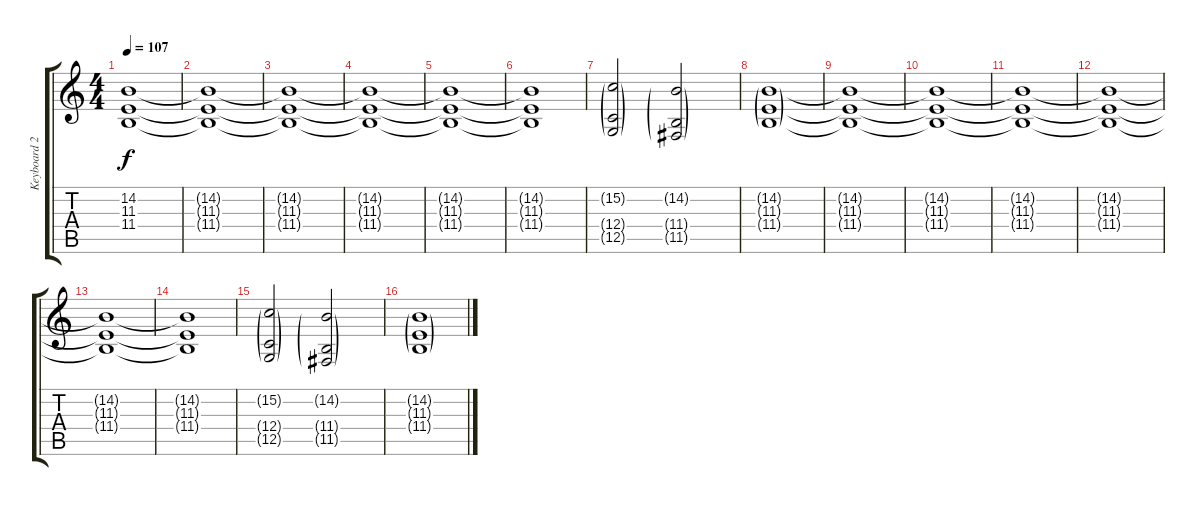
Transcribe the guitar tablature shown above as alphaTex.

\track ("Keyboard 2" "Keyboard 2") {instrument synthstrings1}
\staff {score tabs}
\tuning (D4 A3 F3 C3 G2 C2) {hide}
\ts (4 4)
\tempo 107
\clef g2
\ks c
(14.2{t} 11.3{t} 11.4{t}).1{dy f} |
(14.2{t} 11.3{t} 11.4{t}).1 |
(14.2{t} 11.3{t} 11.4{t}).1 |
(14.2{t} 11.3{t} 11.4{t}).1 |
(14.2{t} 11.3{t} 11.4{t}).1 |
(14.2{t} 11.3{t} 11.4{t}).1 |
(15.2{g} 12.4{g} 12.5{g}).2 (14.2{g} 11.4{g} 11.5{g}).2 |
(14.2{g} 11.3{g} 11.4{g}).1 |
(14.2{t} 11.3{t} 11.4{t}).1 |
(14.2{t} 11.3{t} 11.4{t}).1 |
(14.2{t} 11.3{t} 11.4{t}).1 |
(14.2{t} 11.3{t} 11.4{t}).1 |
(14.2{t} 11.3{t} 11.4{t}).1 |
(14.2{t} 11.3{t} 11.4{t}).1 |
(15.2{g} 12.4{g} 12.5{g}).2 (14.2{g} 11.4{g} 11.5{g}).2 |
(14.2{g} 11.3{g} 11.4{g}).1
